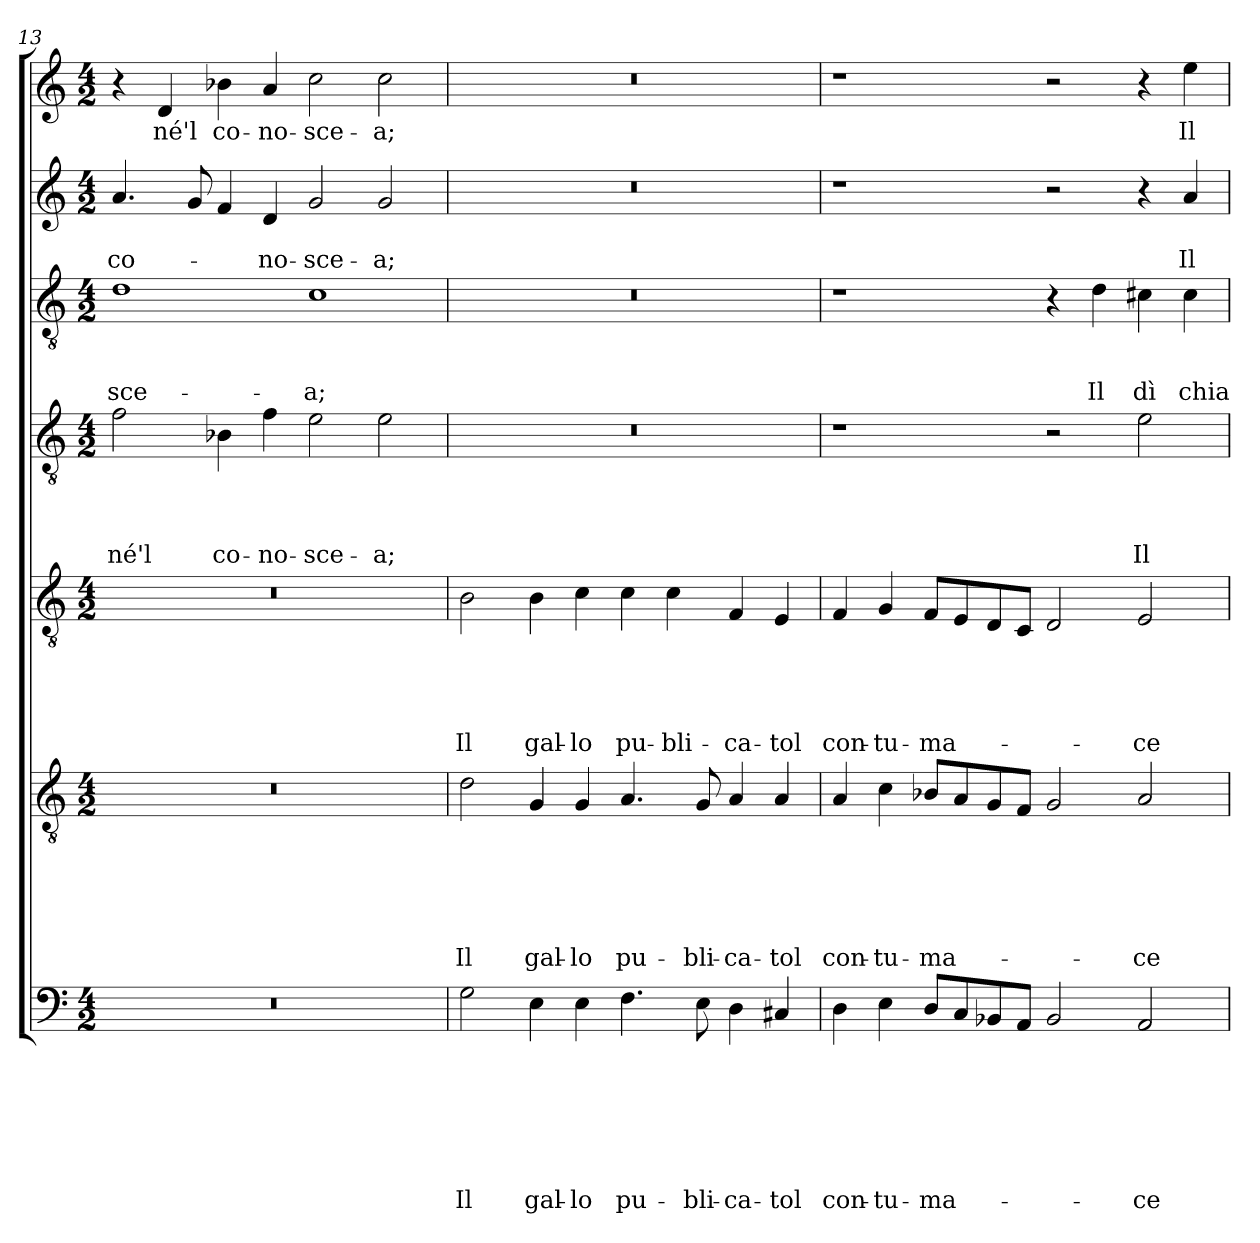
**kern	**text	**text	**text	**text	**text	**text	**text	**kern	**text	**text	**text	**text	**text	**text	**kern	**text	**text	**text	**text	**text	**kern	**text	**text	**text	**text	**kern	**text	**text	**text	**kern	**text	**text	**kern	**text
*part7	*part7	*part7	*part7	*part7	*part7	*part7	*part7	*part6	*part6	*part6	*part6	*part6	*part6	*part6	*part5	*part5	*part5	*part5	*part5	*part5	*part4	*part4	*part4	*part4	*part4	*part3	*part3	*part3	*part3	*part2	*part2	*part2	*part1	*part1
*staff7	*staff7	*staff7	*staff7	*staff7	*staff7	*staff7	*staff7	*staff6	*staff6	*staff6	*staff6	*staff6	*staff6	*staff6	*staff5	*staff5	*staff5	*staff5	*staff5	*staff5	*staff4	*staff4	*staff4	*staff4	*staff4	*staff3	*staff3	*staff3	*staff3	*staff2	*staff2	*staff2	*staff1	*staff1
*clefF4	*	*	*	*	*	*	*	*clefGv2	*	*	*	*	*	*	*clefGv2	*	*	*	*	*	*clefGv2	*	*	*	*	*clefGv2	*	*	*	*clefG2	*	*	*clefG2	*
*k[]	*	*	*	*	*	*	*	*k[]	*	*	*	*	*	*	*k[]	*	*	*	*	*	*k[]	*	*	*	*	*k[]	*	*	*	*k[]	*	*	*k[]	*
*a:	*	*	*	*	*	*	*	*a:	*	*	*	*	*	*	*a:	*	*	*	*	*	*a:	*	*	*	*	*a:	*	*	*	*a:	*	*	*a:	*
*M4/2	*	*	*	*	*	*	*	*M4/2	*	*	*	*	*	*	*M4/2	*	*	*	*	*	*M4/2	*	*	*	*	*M4/2	*	*	*	*M4/2	*	*	*M4/2	*
=13	=13	=13	=13	=13	=13	=13	=13	=13	=13	=13	=13	=13	=13	=13	=13	=13	=13	=13	=13	=13	=13	=13	=13	=13	=13	=13	=13	=13	=13	=13	=13	=13	=13	=13
!	!	!	!	!	!	!	!	!	!	!	!	!	!	!	!	!	!	!	!	!	!	!	!	!	!LO:LY:b	!	!	!	!LO:LY:b	!	!	!LO:LY:b	!	!
0r	.	.	.	.	.	.	.	0r	.	.	.	.	.	.	0r	.	.	.	.	.	2f\	.	.	.	né'l	1d	.	.	-sce-	4.a/	.	co-	4r	.
!	!	!	!	!	!	!	!	!	!	!	!	!	!	!	!	!	!	!	!	!	!	!	!	!	!	!	!	!	!	!	!	!	!	!LO:LY:b
.	.	.	.	.	.	.	.	.	.	.	.	.	.	.	.	.	.	.	.	.	.	.	.	.	.	.	.	.	.	.	.	.	4d/	né'l
.	.	.	.	.	.	.	.	.	.	.	.	.	.	.	.	.	.	.	.	.	.	.	.	.	.	.	.	.	.	8g/	.	.	.	.
!	!	!	!	!	!	!	!	!	!	!	!	!	!	!	!	!	!	!	!	!	!	!	!	!	!LO:LY:b	!	!	!	!	!	!	!	!	!LO:LY:b
.	.	.	.	.	.	.	.	.	.	.	.	.	.	.	.	.	.	.	.	.	4B-X\	.	.	.	co-	.	.	.	.	4f/	.	.	4b-X\	co-
!	!	!	!	!	!	!	!	!	!	!	!	!	!	!	!	!	!	!	!	!	!	!	!	!	!LO:LY:b	!	!	!	!	!	!	!LO:LY:b	!	!LO:LY:b
.	.	.	.	.	.	.	.	.	.	.	.	.	.	.	.	.	.	.	.	.	4f\	.	.	.	-no-	.	.	.	.	4d/	.	-no-	4a/	-no-
!	!	!	!	!	!	!	!	!	!	!	!	!	!	!	!	!	!	!	!	!	!	!	!	!	!LO:LY:b	!	!	!	!LO:LY:b	!	!	!LO:LY:b	!	!LO:LY:b
.	.	.	.	.	.	.	.	.	.	.	.	.	.	.	.	.	.	.	.	.	2e\	.	.	.	-sce-	1c	.	.	-a;	2g/	.	-sce-	2cc\	-sce-
!	!	!	!	!	!	!	!	!	!	!	!	!	!	!	!	!	!	!	!	!	!	!	!	!	!LO:LY:b	!	!	!	!	!	!	!LO:LY:b	!	!LO:LY:b
.	.	.	.	.	.	.	.	.	.	.	.	.	.	.	.	.	.	.	.	.	2e\	.	.	.	-a;	.	.	.	.	2g/	.	-a;	2cc\	-a;
=14	=14	=14	=14	=14	=14	=14	=14	=14	=14	=14	=14	=14	=14	=14	=14	=14	=14	=14	=14	=14	=14	=14	=14	=14	=14	=14	=14	=14	=14	=14	=14	=14	=14	=14
!	!	!	!	!	!	!	!LO:LY:b	!	!	!	!	!	!	!LO:LY:b	!	!	!	!	!	!LO:LY:b	!	!	!	!	!	!	!	!	!	!	!	!	!	!
2G\	.	.	.	.	.	.	Il	2d\	.	.	.	.	.	Il	2B\	.	.	.	.	Il	0r	.	.	.	.	0r	.	.	.	0r	.	.	0r	.
!	!	!	!	!	!	!	!LO:LY:b	!	!	!	!	!	!	!LO:LY:b	!	!	!	!	!	!LO:LY:b	!	!	!	!	!	!	!	!	!	!	!	!	!	!
4E\	.	.	.	.	.	.	gal-	4G/	.	.	.	.	.	gal-	4B\	.	.	.	.	gal-	.	.	.	.	.	.	.	.	.	.	.	.	.	.
!	!	!	!	!	!	!	!LO:LY:b	!	!	!	!	!	!	!LO:LY:b	!	!	!	!	!	!LO:LY:b	!	!	!	!	!	!	!	!	!	!	!	!	!	!
4E\	.	.	.	.	.	.	-lo	4G/	.	.	.	.	.	-lo	4c\	.	.	.	.	-lo	.	.	.	.	.	.	.	.	.	.	.	.	.	.
!	!	!	!	!	!	!	!LO:LY:b	!	!	!	!	!	!	!LO:LY:b	!	!	!	!	!	!LO:LY:b	!	!	!	!	!	!	!	!	!	!	!	!	!	!
4.F\	.	.	.	.	.	.	pu-	4.A/	.	.	.	.	.	pu-	4c\	.	.	.	.	pu-	.	.	.	.	.	.	.	.	.	.	.	.	.	.
!	!	!	!	!	!	!	!	!	!	!	!	!	!	!	!	!	!	!	!	!LO:LY:b	!	!	!	!	!	!	!	!	!	!	!	!	!	!
.	.	.	.	.	.	.	.	.	.	.	.	.	.	.	4c\	.	.	.	.	-bli-	.	.	.	.	.	.	.	.	.	.	.	.	.	.
!	!	!	!	!	!	!	!LO:LY:b	!	!	!	!	!	!	!LO:LY:b	!	!	!	!	!	!	!	!	!	!	!	!	!	!	!	!	!	!	!	!
8E\	.	.	.	.	.	.	-bli-	8G/	.	.	.	.	.	-bli-	.	.	.	.	.	.	.	.	.	.	.	.	.	.	.	.	.	.	.	.
!	!	!	!	!	!	!	!LO:LY:b	!	!	!	!	!	!	!LO:LY:b	!	!	!	!	!	!LO:LY:b	!	!	!	!	!	!	!	!	!	!	!	!	!	!
4D\	.	.	.	.	.	.	-ca-	4A/	.	.	.	.	.	-ca-	4F/	.	.	.	.	-ca-	.	.	.	.	.	.	.	.	.	.	.	.	.	.
!	!	!	!	!	!	!	!LO:LY:b	!	!	!	!	!	!	!LO:LY:b	!	!	!	!	!	!LO:LY:b	!	!	!	!	!	!	!	!	!	!	!	!	!	!
4C#X/	.	.	.	.	.	.	-tol	4A/	.	.	.	.	.	-tol	4E/	.	.	.	.	-tol	.	.	.	.	.	.	.	.	.	.	.	.	.	.
=15	=15	=15	=15	=15	=15	=15	=15	=15	=15	=15	=15	=15	=15	=15	=15	=15	=15	=15	=15	=15	=15	=15	=15	=15	=15	=15	=15	=15	=15	=15	=15	=15	=15	=15
!	!	!	!	!	!	!	!LO:LY:b	!	!	!	!	!	!	!LO:LY:b	!	!	!	!	!	!LO:LY:b	!	!	!	!	!	!	!	!	!	!	!	!	!	!
4D\	.	.	.	.	.	.	con-	4A/	.	.	.	.	.	con-	4F/	.	.	.	.	con-	1r	.	.	.	.	1r	.	.	.	1r	.	.	1r	.
!	!	!	!	!	!	!	!LO:LY:b	!	!	!	!	!	!	!LO:LY:b	!	!	!	!	!	!LO:LY:b	!	!	!	!	!	!	!	!	!	!	!	!	!	!
4E\	.	.	.	.	.	.	-tu-	4c\	.	.	.	.	.	-tu-	4G/	.	.	.	.	-tu-	.	.	.	.	.	.	.	.	.	.	.	.	.	.
!	!	!	!	!	!	!	!LO:LY:b	!	!	!	!	!	!	!LO:LY:b	!	!	!	!	!	!LO:LY:b	!	!	!	!	!	!	!	!	!	!	!	!	!	!
8D/L	.	.	.	.	.	.	-ma-	8B-X/L	.	.	.	.	.	-ma-	8F/L	.	.	.	.	-ma-	.	.	.	.	.	.	.	.	.	.	.	.	.	.
8C/	.	.	.	.	.	.	.	8A/	.	.	.	.	.	.	8E/	.	.	.	.	.	.	.	.	.	.	.	.	.	.	.	.	.	.	.
8BB-X/	.	.	.	.	.	.	.	8G/	.	.	.	.	.	.	8D/	.	.	.	.	.	.	.	.	.	.	.	.	.	.	.	.	.	.	.
8AA/J	.	.	.	.	.	.	.	8F/J	.	.	.	.	.	.	8C/J	.	.	.	.	.	.	.	.	.	.	.	.	.	.	.	.	.	.	.
2BB-/	.	.	.	.	.	.	.	2G/	.	.	.	.	.	.	2D/	.	.	.	.	.	2r	.	.	.	.	4r	.	.	.	2r	.	.	2r	.
!	!	!	!	!	!	!	!	!	!	!	!	!	!	!	!	!	!	!	!	!	!	!	!	!	!	!	!	!	!LO:LY:b	!	!	!	!	!
.	.	.	.	.	.	.	.	.	.	.	.	.	.	.	.	.	.	.	.	.	.	.	.	.	.	4d\	.	.	Il	.	.	.	.	.
!	!	!	!	!	!	!	!LO:LY:b	!	!	!	!	!	!	!LO:LY:b	!	!	!	!	!	!LO:LY:b	!	!	!	!	!LO:LY:b	!	!	!	!LO:LY:b	!	!	!	!	!
2AA/	.	.	.	.	.	.	-ce	2A/	.	.	.	.	.	-ce	2E/	.	.	.	.	-ce	2e\	.	.	.	Il	4c#X\	.	.	dì	4r	.	.	4r	.
!	!	!	!	!	!	!	!	!	!	!	!	!	!	!	!	!	!	!	!	!	!	!	!	!	!	!	!	!	!LO:LY:b	!	!	!LO:LY:b	!	!LO:LY:b
.	.	.	.	.	.	.	.	.	.	.	.	.	.	.	.	.	.	.	.	.	.	.	.	.	.	4c#\	.	.	chia-	4a/	.	Il	4ee\	Il
=	=	=	=	=	=	=	=	=	=	=	=	=	=	=	=	=	=	=	=	=	=	=	=	=	=	=	=	=	=	=	=	=	=	=
*-	*-	*-	*-	*-	*-	*-	*-	*-	*-	*-	*-	*-	*-	*-	*-	*-	*-	*-	*-	*-	*-	*-	*-	*-	*-	*-	*-	*-	*-	*-	*-	*-	*-	*-
